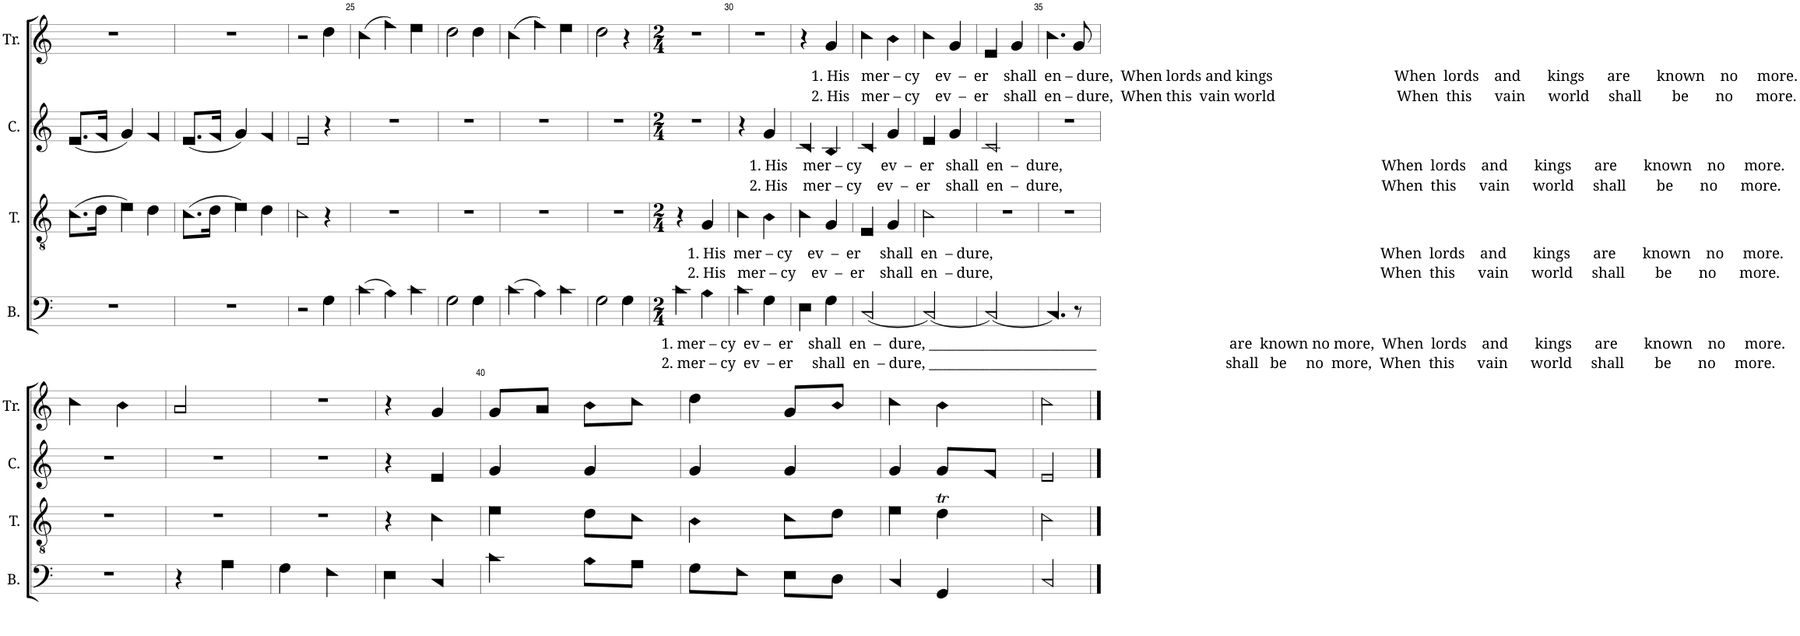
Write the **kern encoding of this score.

**kern	**kern	**kern	**kern
*part4	*part3	*part2	*part1
*staff4	*staff3	*staff2	*staff1
*I"B.	*I"T.	*I"C.	*I"Tr.
*I'B.	*I'T.	*I'C.	*I'Tr.
!!LO:PB:g=z
*clefF4	*clefGv2	*clefG2	*clefG2
*k[]	*k[]	*k[]	*k[]
*M3/4	*M3/4	*M3/4	*M3/4
=22	=22	=22	=22
2.r	(8.c!\L	(8.e!/L	2.r
.	16d!\Jk	16f!/Jk	.
.	4e!\)	4g!/)	.
.	4d!\	4f!/	.
=23	=23	=23	=23
2.r	(8.c!\L	(8.e!/L	2.r
.	16d!\Jk	16f!/Jk	.
.	4e!\)	4g!/)	.
.	4d!\	4f!/	.
=24	=24	=24	=24
2r	2c!\	2e!/	2r
4G!\	4r	4r	4dd!\
=25	=25	=25	=25
(4c!\	2.r	2.r	(4cc!\
4B!\)	.	.	4ff!\)
4c!\	.	.	4ee!\
=26	=26	=26	=26
2G!\	2.r	2.r	2dd!\
4G!\	.	.	4dd!\
=27	=27	=27	=27
(4c!\	2.r	2.r	(4cc!\
4B!\)	.	.	4ff!\)
4c!\	.	.	4ee!\
=28	=28	=28	=28
2G!\	2.r	2.r	2dd!\
4G!\	.	.	4r
=29	=29	=29	=29
*M2/4	*M2/4	*M2/4	*M2/4
!LO:TX:b:t=1. mer – cy  ev –  er    shall  en  –  dure, _________________________                                   are  known no more,  When  lords    and       kings      are       known    no     more.	!	!	!
!LO:TX:b:t=2. mer – cy  ev  – er     shall  en  – dure, _________________________                                  shall   be     no  more,  When  this      vain      world     shall        be       no     more.	!	!	!
4c!\	4r	2r	2r
!	!LO:TX:b:t=1. His  mer – cy    ev  –  er     shall  en  – dure,                                                                                                      When  lords    and       kings      are       known    no     more.	!	!
!	!LO:TX:b:t=2. His   mer – cy    ev  –  er    shall  en  – dure,                                                                                                      When  this      vain      world     shall        be       no      more.	!	!
4B!\	4G!/	.	.
=30	=30	=30	=30
4c!\	4c!\	4r	2r
!	!	!LO:TX:b:t=1. His    mer – cy     ev  –  er   shall  en  –  dure,                                                                                    When  lords    and       kings      are       known    no     more.	!
!	!	!LO:TX:b:t=2. His    mer – cy    ev  –  er    shall  en  –  dure,                                                                                    When  this      vain      world     shall        be       no      more.	!
4G!\	4B!\	4g!/	.
=31	=31	=31	=31
4E!\	4c!\	4c!/	4r
!	!	!	!LO:TX:b:t=1. His   mer – cy    ev  –  er    shall  en – dure,  When lords and kings                                When  lords    and       kings      are       known    no     more.
!	!	!	!LO:TX:b:t=2. His   mer – cy    ev  –  er    shall  en – dure,  When this  vain world                                When  this      vain      world     shall        be       no      more.
4G!\	4G!/	4B!/	4g!/
=32	=32	=32	=32
[2C!/	4E!/	4c!/	4cc!\
.	4G!/	4g!/	4b!\
=33	=33	=33	=33
2C!/_	2c!\	4e!/	4cc!\
.	.	4g!/	4g!/
=34	=34	=34	=34
2C!/_	2r	2c!/	4e!/
.	.	.	4g!/
=35	=35	=35	=35
4.C!/]	2r	2r	4.cc!\
8r	.	.	8g!/
!!LO:LB:g=z
=36	=36	=36	=36
2r	2r	2r	4cc!\
.	.	.	4b!\
=37	=37	=37	=37
4r	2r	2r	2a!/
4A!\	.	.	.
=38	=38	=38	=38
4G!\	2r	2r	2r
4F!\	.	.	.
=39	=39	=39	=39
4E!\	4r	4r	4r
4C!/	4c!\	4e!/	4g!/
=40	=40	=40	=40
4c!\	4e!\	4g!/	8g!/L
.	.	.	8a!/J
8B!\L	8d!\L	4g!/	8b!\L
8A!\J	8c!\J	.	8cc!\J
=41	=41	=41	=41
8G!\L	4B!\	4g!/	4dd!\
8F!\J	.	.	.
8E!\L	8c!\L	4g!/	8g!/L
8D!\J	8d!\J	.	8b!/J
=42	=42	=42	=42
4C!/	4e!\	4g!/	4cc!\
4GG!/	4dT!\	8g!/L	4b!\
.	.	8f!/J	.
=43	=43	=43	=43
2C!/	2c!\	2e!/	2cc!\
==	==	==	==
*-	*-	*-	*-
